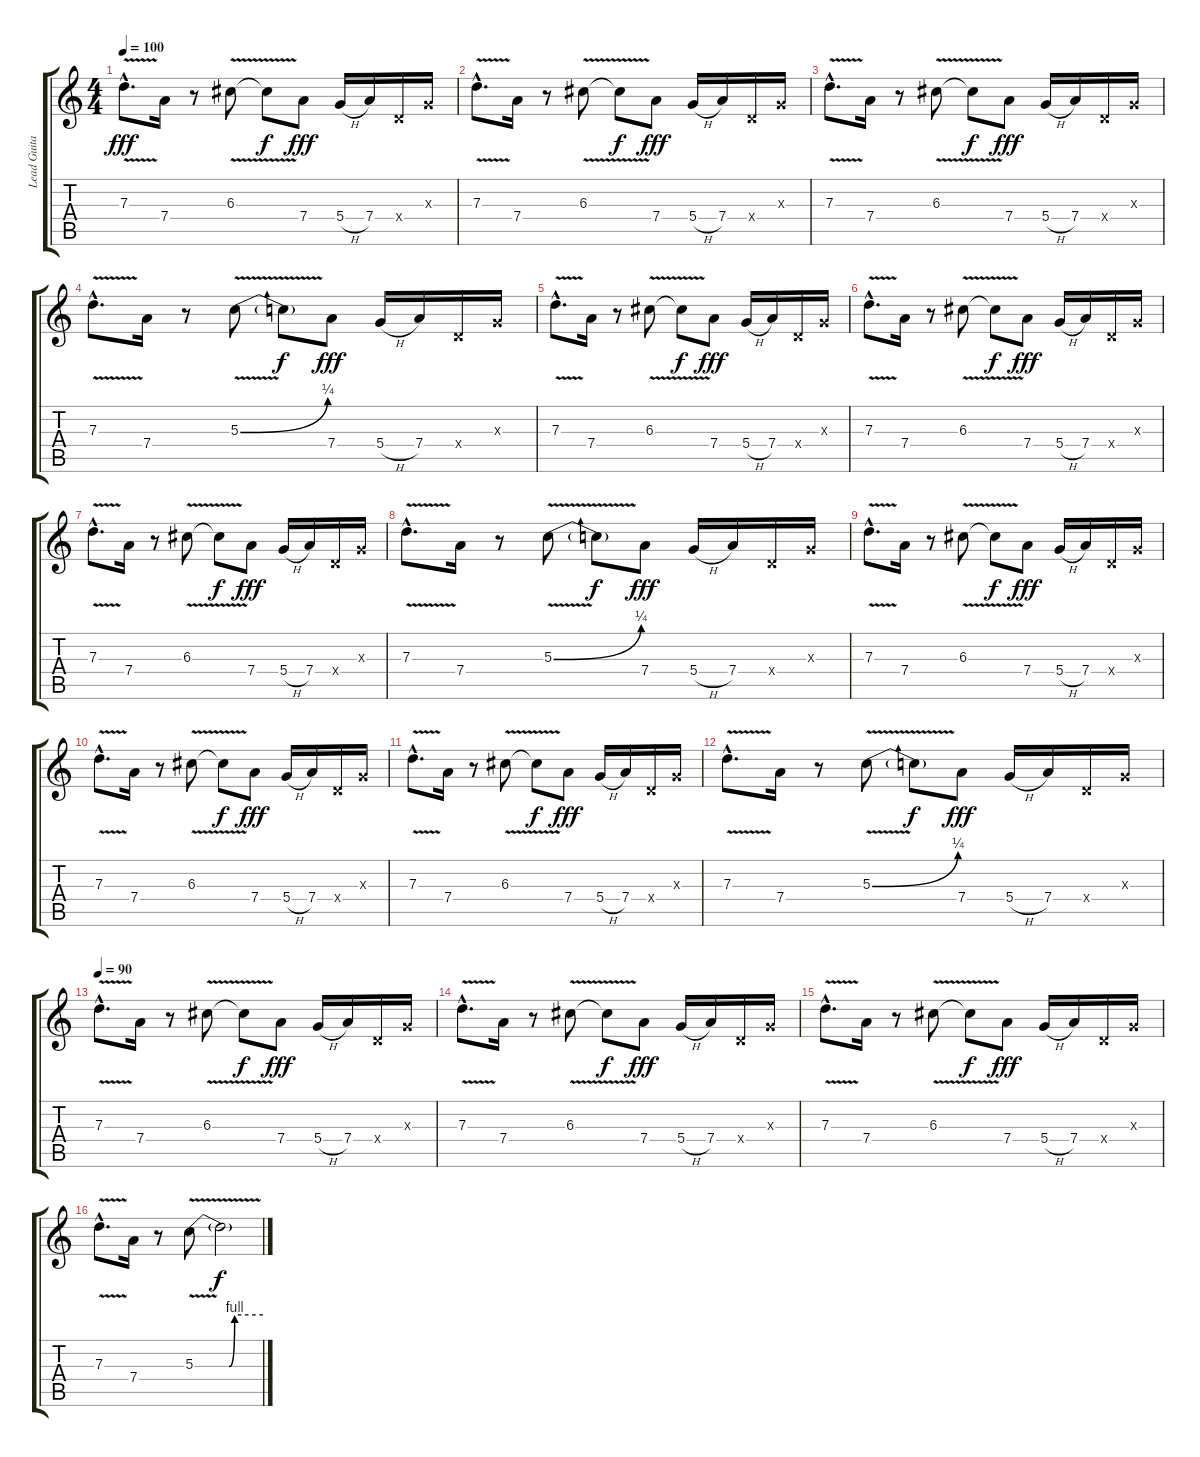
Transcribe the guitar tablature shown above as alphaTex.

\track ("Lead Guitar" "Lead Guita") {instrument overdrivenguitar}
\staff {score tabs}
\tuning (E4 B3 G3 D3 A2 E2) {hide}
\ts (4 4)
\tempo 100
\clef g2
\ks c
7.3{v hac}.8{d dy fff} 7.4.16 r.8 6.3{v}.8 6.3{t}.8{dy f} 7.4.8{dy fff} 5.4{h}.16 7.4.16 0.4{x}.16 0.3{x}.16 |
7.3{v hac}.8{d} 7.4.16 r.8 6.3{v}.8 6.3{t}.8{dy f} 7.4.8{dy fff} 5.4{h}.16 7.4.16 0.4{x}.16 0.3{x}.16 |
7.3{v hac}.8{d} 7.4.16 r.8 6.3{v}.8 6.3{t}.8{dy f} 7.4.8{dy fff} 5.4{h}.16 7.4.16 0.4{x}.16 0.3{x}.16 |
7.3{v hac}.8{d} 7.4.16 r.8 5.3{be (bend 0 0 60 1) v}.8 5.3{t}.8{dy f} 7.4.8{dy fff} 5.4{h}.16 7.4.16 0.4{x}.16 0.3{x}.16 |
7.3{v hac}.8{d} 7.4.16 r.8 6.3{v}.8 6.3{t}.8{dy f} 7.4.8{dy fff} 5.4{h}.16 7.4.16 0.4{x}.16 0.3{x}.16 |
7.3{v hac}.8{d} 7.4.16 r.8 6.3{v}.8 6.3{t}.8{dy f} 7.4.8{dy fff} 5.4{h}.16 7.4.16 0.4{x}.16 0.3{x}.16 |
7.3{v hac}.8{d} 7.4.16 r.8 6.3{v}.8 6.3{t}.8{dy f} 7.4.8{dy fff} 5.4{h}.16 7.4.16 0.4{x}.16 0.3{x}.16 |
7.3{v hac}.8{d} 7.4.16 r.8 5.3{be (bend 0 0 60 1) v}.8 5.3{t}.8{dy f} 7.4.8{dy fff} 5.4{h}.16 7.4.16 0.4{x}.16 0.3{x}.16 |
7.3{v hac}.8{d} 7.4.16 r.8 6.3{v}.8 6.3{t}.8{dy f} 7.4.8{dy fff} 5.4{h}.16 7.4.16 0.4{x}.16 0.3{x}.16 |
7.3{v hac}.8{d} 7.4.16 r.8 6.3{v}.8 6.3{t}.8{dy f} 7.4.8{dy fff} 5.4{h}.16 7.4.16 0.4{x}.16 0.3{x}.16 |
7.3{v hac}.8{d} 7.4.16 r.8 6.3{v}.8 6.3{t}.8{dy f} 7.4.8{dy fff} 5.4{h}.16 7.4.16 0.4{x}.16 0.3{x}.16 |
7.3{v hac}.8{d} 7.4.16 r.8 5.3{be (bend 0 0 60 1) v}.8 5.3{t}.8{dy f} 7.4.8{dy fff} 5.4{h}.16 7.4.16 0.4{x}.16 0.3{x}.16 |
\tempo 90
7.3{v hac}.8{d} 7.4.16 r.8 6.3{v}.8 6.3{t}.8{dy f} 7.4.8{dy fff} 5.4{h}.16 7.4.16 0.4{x}.16 0.3{x}.16 |
7.3{v hac}.8{d} 7.4.16 r.8 6.3{v}.8 6.3{t}.8{dy f} 7.4.8{dy fff} 5.4{h}.16 7.4.16 0.4{x}.16 0.3{x}.16 |
7.3{v hac}.8{d} 7.4.16 r.8 6.3{v}.8 6.3{t}.8{dy f} 7.4.8{dy fff} 5.4{h}.16 7.4.16 0.4{x}.16 0.3{x}.16 |
7.3{v hac}.8{d} 7.4.16 r.8 5.3{be (custom 0 0 30 0 35 4 60 4) v}.8 5.3{t}.2{dy f}
